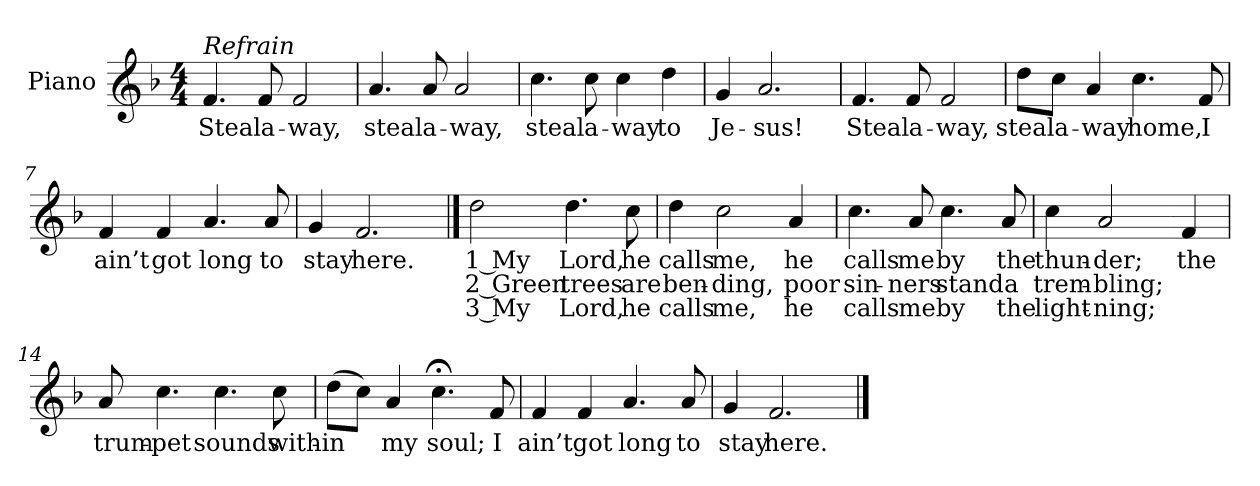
**kern	**text	**text	**text
*part1	*part1	*part1	*part1
*staff1	*staff1	*staff1	*staff1
*I"Piano	*	*	*
*I'Pno.	*	*	*
!!LO:PB:g=z
*clefG2	*	*	*
*k[b-]	*	*	*
*F:	*	*	*
*M4/4	*	*	*
=1	=1	=1	=1
!LO:TX:a:i:t=Refrain	!	!	!
!	!LO:LY:b:color=#000000	!	!
4.fi/	Steal	.	.
!	!LO:LY:b:color=#000000	!	!
8fi/	a-	.	.
!	!LO:LY:b:color=#000000	!	!
2fi/	-way,	.	.
=2	=2	=2	=2
!	!LO:LY:b:color=#000000	!	!
4.ai/	steal	.	.
!	!LO:LY:b:color=#000000	!	!
8ai/	a-	.	.
!	!LO:LY:b:color=#000000	!	!
2ai/	-way,	.	.
=3	=3	=3	=3
!	!LO:LY:b:color=#000000	!	!
4.cci\	steal	.	.
!	!LO:LY:b:color=#000000	!	!
8cci\	a-	.	.
!	!LO:LY:b:color=#000000	!	!
4cci\	-way	.	.
!	!LO:LY:b:color=#000000	!	!
4ddi\	to	.	.
=4	=4	=4	=4
!	!LO:LY:b:color=#000000	!	!
4gi/	Je-	.	.
!	!LO:LY:b:color=#000000	!	!
2.ai/	-sus!	.	.
!!LO:LB:g=z
=5	=5	=5	=5
!	!LO:LY:b:color=#000000	!	!
4.fi/	Steal	.	.
!	!LO:LY:b:color=#000000	!	!
8fi/	a-	.	.
!	!LO:LY:b:color=#000000	!	!
2fi/	-way,	.	.
=6	=6	=6	=6
!	!LO:LY:b:color=#000000	!	!
8ddi\L	steal	.	.
!	!LO:LY:b:color=#000000	!	!
8cci\J	a-	.	.
!	!LO:LY:b:color=#000000	!	!
4ai/	-way	.	.
!	!LO:LY:b:color=#000000	!	!
4.cci\	home,	.	.
!	!LO:LY:b:color=#000000	!	!
8fi/	I	.	.
=7	=7	=7	=7
!	!LO:LY:b:color=#000000	!	!
4fi/	ain’t	.	.
!	!LO:LY:b:color=#000000	!	!
4fi/	got	.	.
!	!LO:LY:b:color=#000000	!	!
4.ai/	long	.	.
!	!LO:LY:b:color=#000000	!	!
8ai/	to	.	.
=8	=8	=8	=8
!	!LO:LY:b:color=#000000	!	!
4gi/	stay	.	.
!	!LO:LY:b:color=#000000	!	!
2.fi/	here.	.	.
!!LO:LB:g=z
==9	==9	==9	==9
!	!LO:LY:b:color=#000000	!LO:LY:b:color=#000000	!LO:LY:b:color=#000000
2ddi\	1 My	2 Green	3 My
!	!LO:LY:b:color=#000000	!LO:LY:b:color=#000000	!LO:LY:b:color=#000000
4.ddi\	Lord,	trees	Lord,
!	!LO:LY:b:color=#000000	!LO:LY:b:color=#000000	!LO:LY:b:color=#000000
8cci\	he	are	he
=10	=10	=10	=10
!	!LO:LY:b:color=#000000	!LO:LY:b:color=#000000	!LO:LY:b:color=#000000
4ddi\	calls	ben-	calls
!	!LO:LY:b:color=#000000	!LO:LY:b:color=#000000	!LO:LY:b:color=#000000
2cci\	me,	-ding,	me,
!	!LO:LY:b:color=#000000	!LO:LY:b:color=#000000	!LO:LY:b:color=#000000
4ai/	he	poor	he
=11	=11	=11	=11
!	!LO:LY:b:color=#000000	!LO:LY:b:color=#000000	!LO:LY:b:color=#000000
4.cci\	calls	sin-	calls
!	!LO:LY:b:color=#000000	!LO:LY:b:color=#000000	!LO:LY:b:color=#000000
8ai/	me	-ners	me
!	!LO:LY:b:color=#000000	!LO:LY:b:color=#000000	!LO:LY:b:color=#000000
4.cci\	by	stand	by
!	!LO:LY:b:color=#000000	!LO:LY:b:color=#000000	!LO:LY:b:color=#000000
8ai/	the	a	the
=12	=12	=12	=12
!	!LO:LY:b:color=#000000	!LO:LY:b:color=#000000	!LO:LY:b:color=#000000
4cci\	thun-	trem-	light-
!	!LO:LY:b:color=#000000	!LO:LY:b:color=#000000	!LO:LY:b:color=#000000
2ai/	-der;	-bling;	-ning;
=13-	=13-	=13-	=13-
!	!LO:LY:b:color=#000000	!	!
4fi/	the	.	.
!!LO:LB:g=z
=14	=14	=14	=14
!	!LO:LY:b:color=#000000	!	!
8ai/	trum-	.	.
!	!LO:LY:b:color=#000000	!	!
4.cci\	-pet	.	.
!	!LO:LY:b:color=#000000	!	!
4.cci\	sounds	.	.
!	!LO:LY:b:color=#000000	!	!
8cci\	with-	.	.
=15	=15	=15	=15
!	!LO:LY:b:color=#000000	!	!
(8ddi\L	-in	.	.
8cci\J)	.	.	.
!	!LO:LY:b:color=#000000	!	!
4ai/	my	.	.
!	!LO:LY:b:color=#000000	!	!
4.cc;i\	soul;	.	.
!	!LO:LY:b:color=#000000	!	!
8fi/	I	.	.
!!LO:LB:g=z
=16	=16	=16	=16
!	!LO:LY:b:color=#000000	!	!
4fi/	ain’t	.	.
!	!LO:LY:b:color=#000000	!	!
4fi/	got	.	.
!	!LO:LY:b:color=#000000	!	!
4.ai/	long	.	.
!	!LO:LY:b:color=#000000	!	!
8ai/	to	.	.
=17	=17	=17	=17
!	!LO:LY:b:color=#000000	!	!
4gi/	stay	.	.
!	!LO:LY:b:color=#000000	!	!
2.fi/	here.	.	.
==	==	==	==
*-	*-	*-	*-
